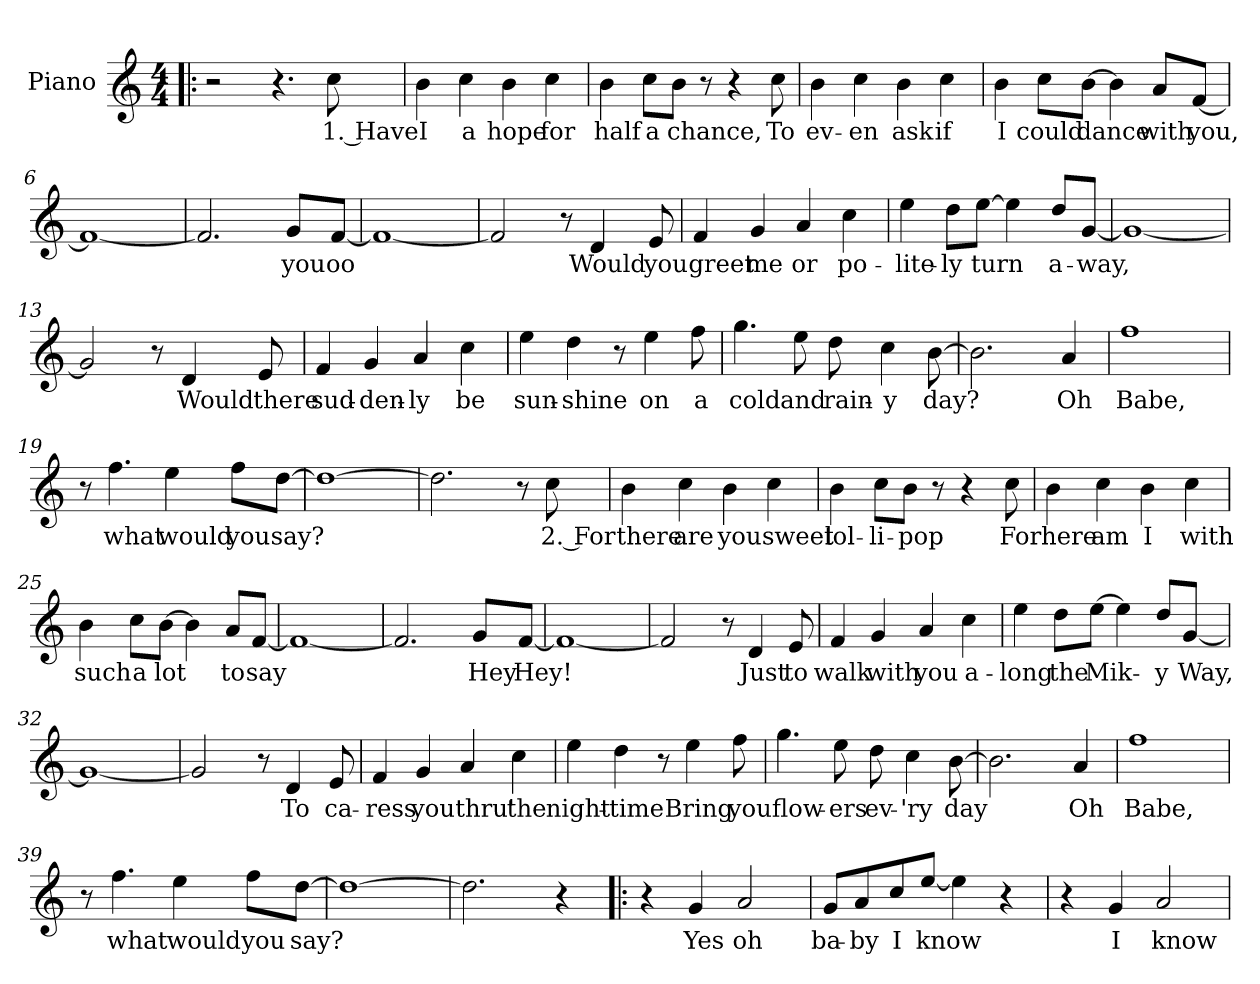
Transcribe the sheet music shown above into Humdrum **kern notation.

**kern	**text
*part1	*part1
*staff1	*staff1
*I"Piano	*
*I'Pno.	*
*clefG2	*
*k[]	*
*C:	*
*M4/4	*
=1!|:	=1!|:
2r	.
4.r	.
8cc\	1. Have
=2	=2
4b\	I
4cc\	a
4b\	hope
4cc\	for
=3	=3
4b\	half
8cc\L	a
8b\J	chance,
8r	.
4r	.
8cc\	To
=4	=4
4b\	ev-
4cc\	-en
4b\	ask
4cc\	if
!!LO:LB:g=z
=5	=5
4b\	I
8cc\L	could
[8b\J	dance
4b\]	.
8a/L	with
[8f/J	you,
=6	=6
1f_	.
=7	=7
2.f/]	.
8g/L	you
[8f/J	oo
=8	=8
1f_	.
=9	=9
2f/]	.
8r	.
4d/	Would
8e/	you
!!LO:LB:g=z
=10	=10
4f/	greet
4g/	me
4a/	or
4cc\	po-
=11	=11
4ee\	-lite-
8dd\L	-ly
[8ee\J	turn
4ee\]	.
8dd/L	a-
[8g/J	-way,
=12	=12
1g_	.
=13	=13
2g/]	.
8r	.
4d/	Would
8e/	there
=14	=14
4f/	sud-
4g/	-den-
4a/	-ly
4cc\	be
!!LO:LB:g=z
=15	=15
4ee\	sun-
4dd\	-shine
8r	.
4ee\	on
8ff\	a
=16	=16
4.gg\	cold
8ee\	and
8dd\	rain-
4cc\	-y
[8b\	day?
=17	=17
2.b\]	.
4a/	Oh
=18	=18
1ff	Babe,
=19	=19
8r	.
4.ff\	what
4ee\	would
8ff\L	you
[8dd\J	say?
!!LO:LB:g=z
=20	=20
1dd_	.
=21	=21
2.dd\]	.
8r	.
8cc\	2. For
=22	=22
4b\	there
4cc\	are
4b\	you
4cc\	sweet
=23	=23
4b\	lol-
8cc\L	-li-
8b\J	-pop
8r	.
4r	.
8cc\	For
=24	=24
4b\	here
4cc\	am
4b\	I
4cc\	with
!!LO:LB:g=z
=25	=25
4b\	such
8cc\L	a
[8b\J	lot
4b\]	.
8a/L	to
[8f/J	say
=26	=26
1f_	.
=27	=27
2.f/]	.
8g/L	Hey
[8f/J	Hey!
=28	=28
1f_	.
=29	=29
2f/]	.
8r	.
4d/	Just
8e/	to
!!LO:LB:g=z
=30	=30
4f/	walk
4g/	with
4a/	you
4cc\	a-
=31	=31
4ee\	-long
8dd\L	the
[8ee\J	Mik-
4ee\]	.
8dd/L	-y
[8g/J	Way,
=32	=32
1g_	.
=33	=33
2g/]	.
8r	.
4d/	To
8e/	ca-
=34	=34
4f/	-ress
4g/	you
4a/	thru'
4cc\	the
!!LO:LB:g=z
=35	=35
4ee\	night-
4dd\	-time
8r	.
4ee\	Bring
8ff\	you
=36	=36
4.gg\	flow-
8ee\	-ers
8dd\	ev-
4cc\	-'ry
[8b\	day
=37	=37
2.b\]	.
4a/	Oh
=38	=38
1ff	Babe,
=39	=39
8r	.
4.ff\	what
4ee\	would
8ff\L	you
[8dd\J	say?
!!LO:PB:g=z
=40	=40
1dd_	.
=41	=41
2.dd\]	.
4r	.
=42!|:	=42!|:
4r	.
4g/	Yes
2a/	oh
=43	=43
8g/L	ba-
8a/	-by
8cc/	I
[8ee/J	know
4ee\]	.
4r	.
=44	=44
4r	.
4g/	I
2a/	know
=	=
*-	*-
